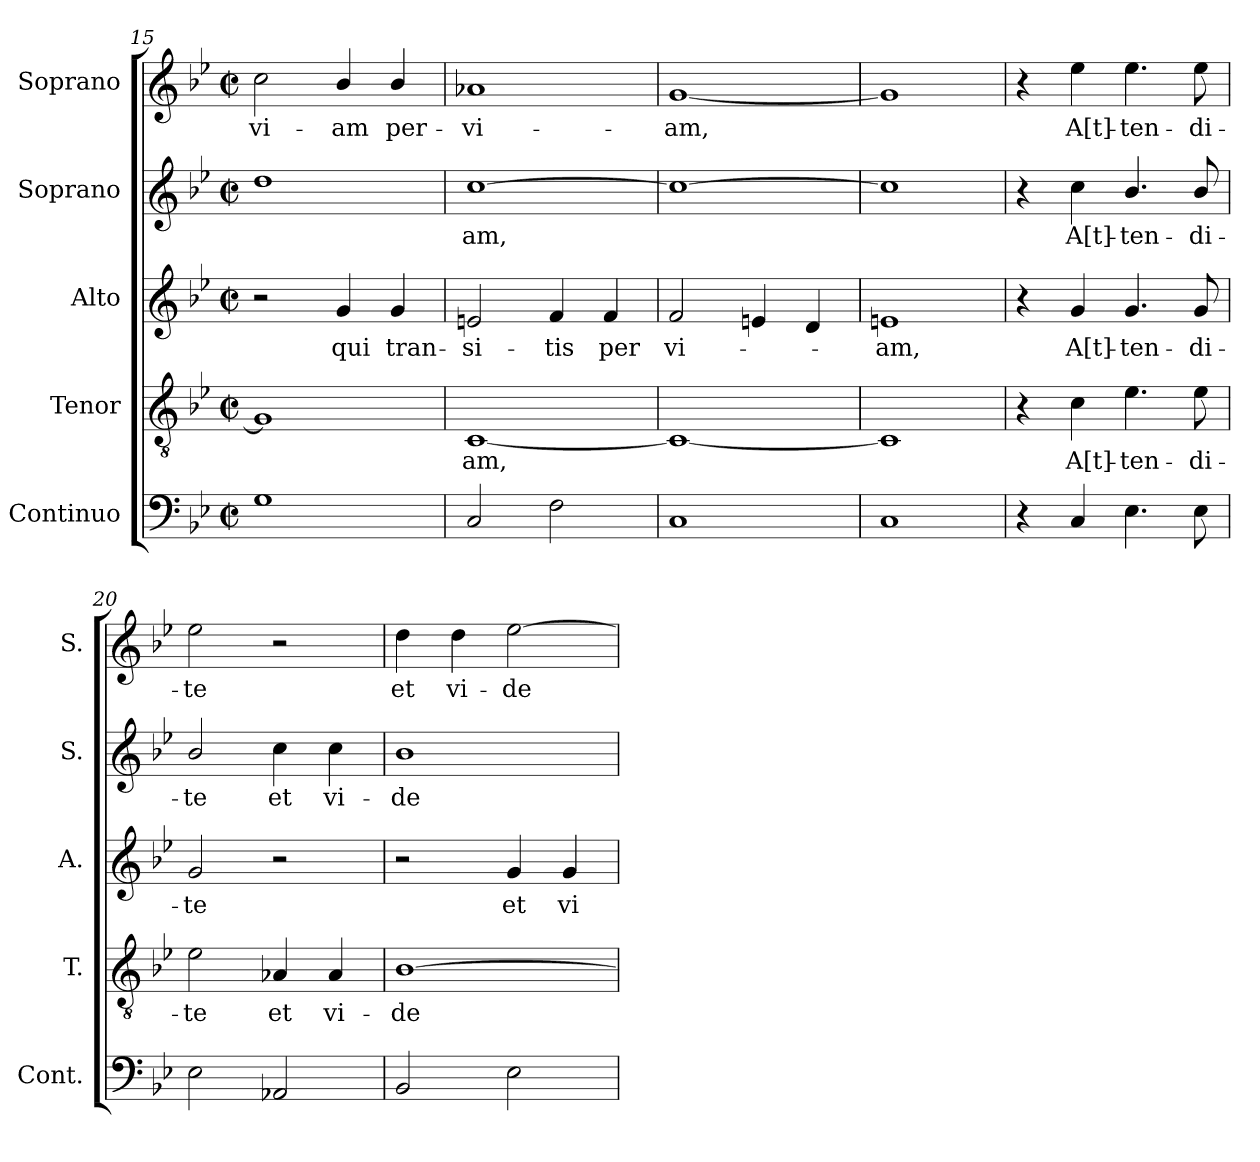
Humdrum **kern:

**kern	**kern	**text	**kern	**text	**kern	**text	**kern	**text
*part5	*part4	*part4	*part3	*part3	*part2	*part2	*part1	*part1
*staff5	*staff4	*staff4	*staff3	*staff3	*staff2	*staff2	*staff1	*staff1
*I"Continuo	*I"Tenor	*	*I"Alto	*	*I"Soprano	*	*I"Soprano	*
*I'Cont.	*I'T.	*	*I'A.	*	*I'S.	*	*I'S.	*
*clefF4	*clefGv2	*	*clefG2	*	*clefG2	*	*clefG2	*
*	*ITrd7c12	*	*	*	*	*	*	*
*k[b-e-]	*k[b-e-]	*	*k[b-e-]	*	*k[b-e-]	*	*k[b-e-]	*
*B-:	*B-:	*	*B-:	*	*B-:	*	*B-:	*
*M2/2	*M2/2	*	*M2/2	*	*M2/2	*	*M2/2	*
*met(c|)	*met(c|)	*	*met(c|)	*	*met(c|)	*	*met(c|)	*
=15	=15	=15	=15	=15	=15	=15	=15	=15
!	!	!	!	!	!	!	!	!LO:LY:b:color=#000000
1Gi	1GGi]	.	2r	.	1ddi	.	2cci\	vi-
!	!	!	!	!LO:LY:b:color=#000000	!	!	!	!
!	!	!	!	!	!	!	!	!LO:LY:b:color=#000000
.	.	.	4gi/	qui	.	.	4b-i/	-am
!	!	!	!	!LO:LY:b:color=#000000	!	!	!	!
!	!	!	!	!	!	!	!	!LO:LY:b:color=#000000
.	.	.	4gi/	tran-	.	.	4b-i/	per-
=16	=16	=16	=16	=16	=16	=16	=16	=16
!	!	!LO:LY:b:color=#000000	!	!	!	!	!	!
!	!	!	!	!LO:LY:b:color=#000000	!	!	!	!
!	!	!	!	!	!	!LO:LY:b:color=#000000	!	!
!	!	!	!	!	!	!	!	!LO:LY:b:color=#000000
2Ci/	[1CCi	-am,	2eni/	-si-	[1cci	-am,	1a-Xi	-vi-
!	!	!	!	!LO:LY:b:color=#000000	!	!	!	!
2Fi\	.	.	4fi/	-tis	.	.	.	.
!	!	!	!	!LO:LY:b:color=#000000	!	!	!	!
.	.	.	4fi/	per	.	.	.	.
=17	=17	=17	=17	=17	=17	=17	=17	=17
!	!	!	!	!LO:LY:b:color=#000000	!	!	!	!
!	!	!	!	!	!	!	!	!LO:LY:b:color=#000000
1Ci	1CCi_	.	2fi/	vi-	1cci_	.	[1gi	-am,
.	.	.	4eni/	.	.	.	.	.
.	.	.	4di/	.	.	.	.	.
=18	=18	=18	=18	=18	=18	=18	=18	=18
!	!	!	!	!LO:LY:b:color=#000000	!	!	!	!
1Ci	1CCi]	.	1eni	-am,	1cci]	.	1gi]	.
!!LO:PB:g=z
=19	=19	=19	=19	=19	=19	=19	=19	=19
4r	4r	.	4r	.	4r	.	4r	.
!	!	!LO:LY:b:color=#000000	!	!	!	!	!	!
!	!	!	!	!LO:LY:b:color=#000000	!	!	!	!
!	!	!	!	!	!	!LO:LY:b:color=#000000	!	!
!	!	!	!	!	!	!	!	!LO:LY:b:color=#000000
4Ci/	4Ci\	A[t]-	4gi/	A[t]-	4cci\	A[t]-	4ee-i\	A[t]-
!	!	!LO:LY:b:color=#000000	!	!	!	!	!	!
!	!	!	!	!LO:LY:b:color=#000000	!	!	!	!
!	!	!	!	!	!	!LO:LY:b:color=#000000	!	!
!	!	!	!	!	!	!	!	!LO:LY:b:color=#000000
4.E-i\	4.E-i\	-ten-	4.gi/	-ten-	4.b-i/	-ten-	4.ee-i\	-ten-
!	!	!LO:LY:b:color=#000000	!	!	!	!	!	!
!	!	!	!	!LO:LY:b:color=#000000	!	!	!	!
!	!	!	!	!	!	!LO:LY:b:color=#000000	!	!
!	!	!	!	!	!	!	!	!LO:LY:b:color=#000000
8E-i\	8E-i\	-di-	8gi/	-di-	8b-i/	-di-	8ee-i\	-di-
=20	=20	=20	=20	=20	=20	=20	=20	=20
!	!	!LO:LY:b:color=#000000	!	!	!	!	!	!
!	!	!	!	!LO:LY:b:color=#000000	!	!	!	!
!	!	!	!	!	!	!LO:LY:b:color=#000000	!	!
!	!	!	!	!	!	!	!	!LO:LY:b:color=#000000
2E-i\	2E-i\	-te	2gi/	-te	2b-i/	-te	2ee-i\	-te
!	!	!LO:LY:b:color=#000000	!	!	!	!	!	!
!	!	!	!	!	!	!LO:LY:b:color=#000000	!	!
2AA-Xi/	4AA-Xi/	et	2r	.	4cci\	et	2r	.
!	!	!LO:LY:b:color=#000000	!	!	!	!	!	!
!	!	!	!	!	!	!LO:LY:b:color=#000000	!	!
.	4AA-i/	vi-	.	.	4cci\	vi-	.	.
=21	=21	=21	=21	=21	=21	=21	=21	=21
!	!	!LO:LY:b:color=#000000	!	!	!	!	!	!
!	!	!	!	!	!	!LO:LY:b:color=#000000	!	!
!	!	!	!	!	!	!	!	!LO:LY:b:color=#000000
2BB-i/	[1BB-i	-de-	2r	.	1b-i	-de-	4ddi\	et
!	!	!	!	!	!	!	!	!LO:LY:b:color=#000000
.	.	.	.	.	.	.	4ddi\	vi-
!	!	!	!	!LO:LY:b:color=#000000	!	!	!	!
!	!	!	!	!	!	!	!	!LO:LY:b:color=#000000
2E-i\	.	.	4gi/	et	.	.	[2ee-i\	-de-
!	!	!	!	!LO:LY:b:color=#000000	!	!	!	!
.	.	.	4gi/	vi-	.	.	.	.
=	=	=	=	=	=	=	=	=
*-	*-	*-	*-	*-	*-	*-	*-	*-
